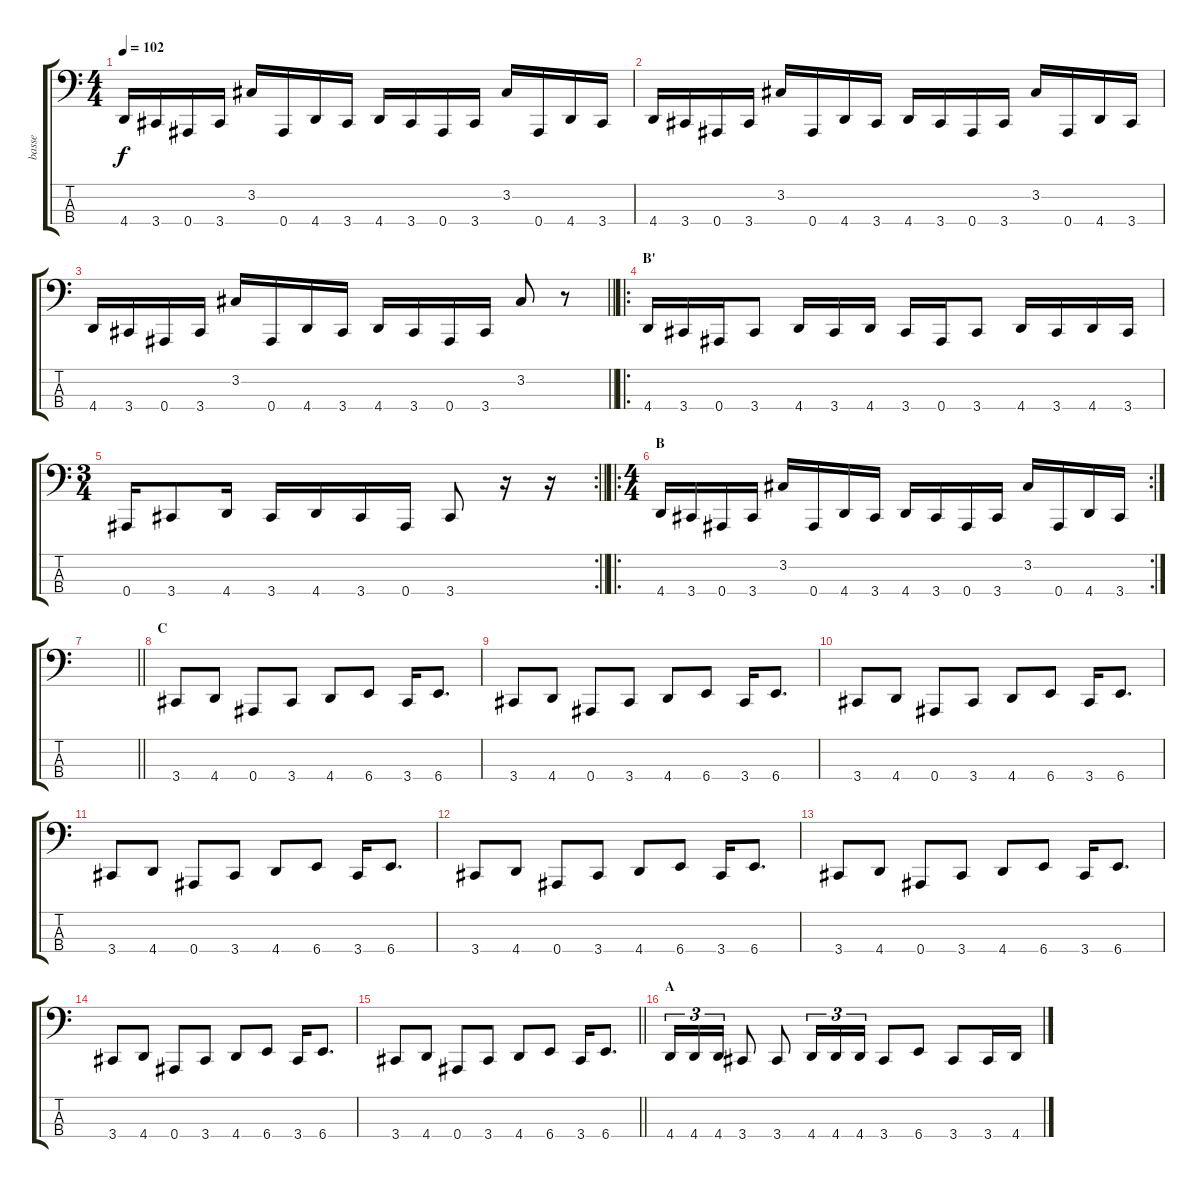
\track ("basse" "basse") {instrument electricbassfinger}
\staff {score tabs}
\tuning (Eb2 Bb1 F1 Bb0) {hide}
\ts (4 4)
\tempo 102
\clef f4
\ks c
4.4.16{dy f} 3.4.16 0.4.16 3.4.16 3.2.16 0.4.16 4.4.16 3.4.16 4.4.16 3.4.16 0.4.16 3.4.16 3.2.16 0.4.16 4.4.16 3.4.16 |
4.4.16 3.4.16 0.4.16 3.4.16 3.2.16 0.4.16 4.4.16 3.4.16 4.4.16 3.4.16 0.4.16 3.4.16 3.2.16 0.4.16 4.4.16 3.4.16 |
\barLineRight lightlight
4.4.16 3.4.16 0.4.16 3.4.16 3.2.16 0.4.16 4.4.16 3.4.16 4.4.16 3.4.16 0.4.16 3.4.16 3.2.8 r.8 |
\ro
\section ("" "B'")
4.4.16 3.4.16 0.4.16 3.4.8 4.4.16 3.4.16 4.4.16 3.4.16 0.4.16 3.4.8 4.4.16 3.4.16 4.4.16 3.4.16 |
\rc 2
\ts (3 4)
\barLineRight lightlight
0.4.16 3.4.8 4.4.16 3.4.16 4.4.16 3.4.16 0.4.16 3.4.8 r.16 r.16 |
\ro
\rc 2
\ts (4 4)
\section ("" "B")
4.4.16 3.4.16 0.4.16 3.4.16 3.2.16 0.4.16 4.4.16 3.4.16 4.4.16 3.4.16 0.4.16 3.4.16 3.2.16 0.4.16 4.4.16 3.4.16 |
\barLineRight lightlight
|
\section ("" "C")
3.4.8 4.4.8 0.4.8 3.4.8 4.4.8 6.4.8 3.4.16 6.4.8{d} |
3.4.8 4.4.8 0.4.8 3.4.8 4.4.8 6.4.8 3.4.16 6.4.8{d} |
3.4.8 4.4.8 0.4.8 3.4.8 4.4.8 6.4.8 3.4.16 6.4.8{d} |
3.4.8 4.4.8 0.4.8 3.4.8 4.4.8 6.4.8 3.4.16 6.4.8{d} |
3.4.8 4.4.8 0.4.8 3.4.8 4.4.8 6.4.8 3.4.16 6.4.8{d} |
3.4.8 4.4.8 0.4.8 3.4.8 4.4.8 6.4.8 3.4.16 6.4.8{d} |
3.4.8 4.4.8 0.4.8 3.4.8 4.4.8 6.4.8 3.4.16 6.4.8{d} |
\barLineRight lightlight
3.4.8 4.4.8 0.4.8 3.4.8 4.4.8 6.4.8 3.4.16 6.4.8{d} |
\section ("" "A")
4.4.16{tu (3 2)} 4.4.16{tu (3 2)} 4.4.16{tu (3 2)} 3.4.8 3.4.8 4.4.16{tu (3 2)} 4.4.16{tu (3 2)} 4.4.16{tu (3 2)} 3.4.8 6.4.8 3.4.8 3.4.16 4.4.16
